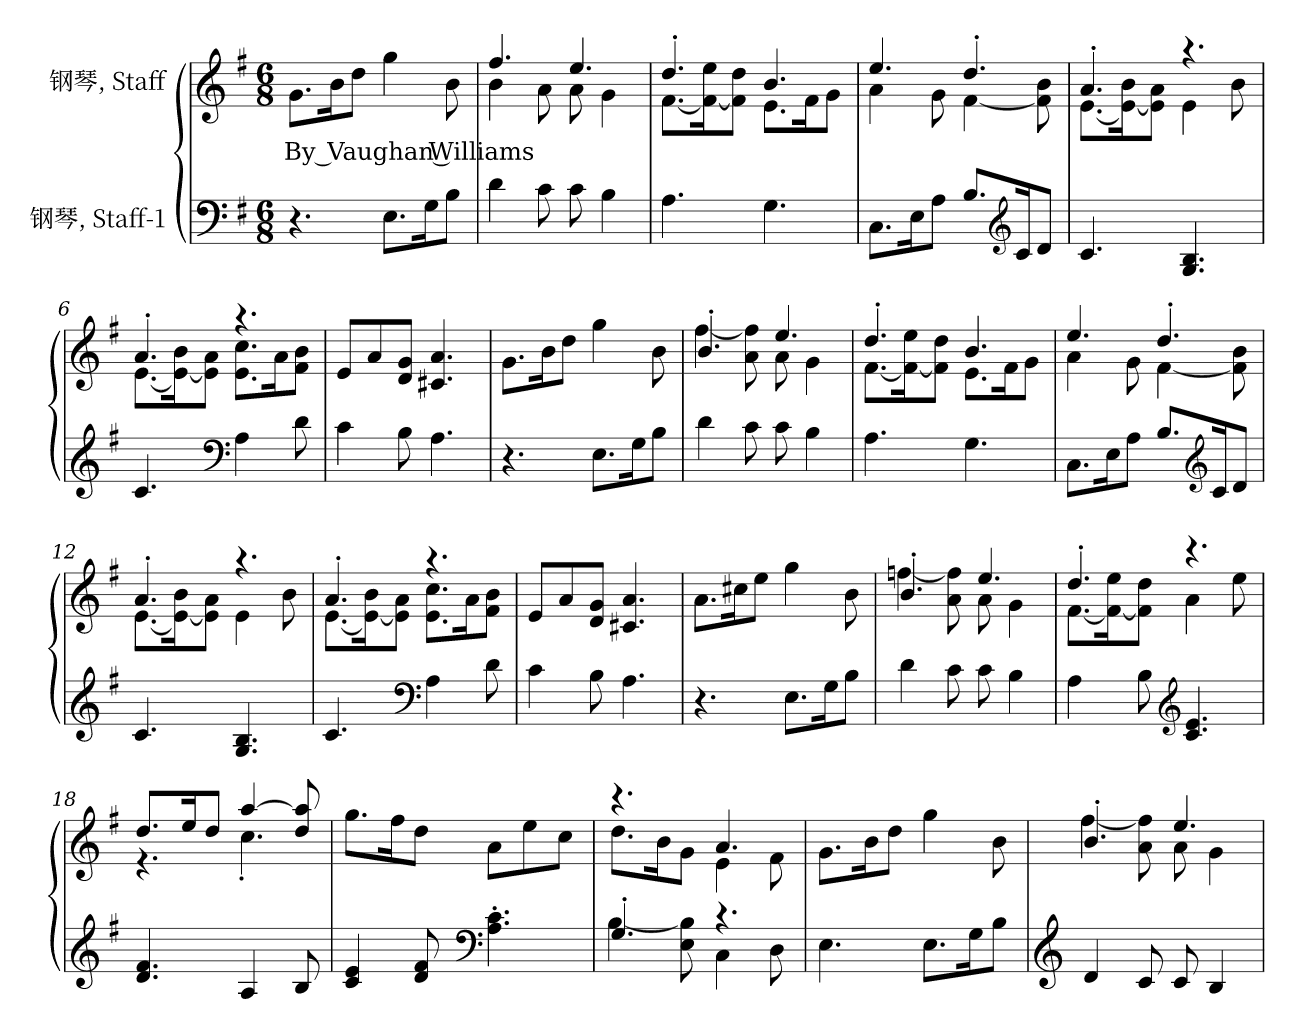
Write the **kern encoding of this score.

**kern	**kern	**text
*part2	*part1	*part1
*staff2	*staff1	*staff1
*I"钢琴, Staff-1	*I"钢琴, Staff	*
*clefF4	*clefG2	*
*k[f#]	*k[f#]	*
*M6/8	*M6/8	*
*MM90	*MM90	*
=1	=1	=1
4.r	8.g\L	By Vaughan Williams
.	16b\K	.
.	8dd\J	.
8.E\L	4gg\	.
16G\K	.	.
8B\J	8b\	.
=2	=2	=2
*	*^	*
4d\	4.ff#/	4b\	.
8c\	.	8a\	.
8c\	4.ee/	8a\	.
4B\	.	4g\	.
=3	=3	=3	=3
4.A\	4.dd'/	[8.f#\L	.
.	.	16f#\_ 16ee\K	.
.	.	8f#\] 8dd\J	.
4.G\	4.b/	8.e\L	.
.	.	16f#\K	.
.	.	8g\J	.
!!LO:LB:g=z	!!
=4	=4	=4	=4
8.C\L	4.ee/	4a\	.
16E\K	.	.	.
8A\J	.	8g\	.
8.B/L	4.dd'/	[4f#\	.
*clefG2	*	*	*
16c/K	.	.	.
8d/J	.	8f#\] 8b\	.
=5	=5	=5	=5
4.c/	4.a'/	[8.e\L	.
.	.	16e\_ 16b\K	.
.	.	8e\] 8a\J	.
4.G/ 4.B/	4.r	4e\	.
.	.	8b\	.
=6	=6	=6	=6
4.c/	4.a'/	[8.e\L	.
.	.	16e\_ 16b\K	.
.	.	8e\] 8a\J	.
*clefF4	*	*	*
4A\	4.r	8.e\ 8.cc\L	.
.	.	16a\K	.
8d\	.	8f#\ 8b\J	.
*	*v	*v	*
=7	=7	=7
4c\	8e/L	.
.	8a/	.
8B\	8d/ 8g/J	.
4.A\	4.c#X/ 4.a/	.
=8	=8	=8
4.r	8.g\L	.
.	16b\K	.
.	8dd\J	.
8.E\L	4gg\	.
16G\K	.	.
8B\J	8b\	.
!!LO:LB:g=z
=9	=9	=9
*	*^	*
4d\	4.b'/	[4ff#\	.
8c\	.	8a\ 8ff#\]	.
8c\	4.ee/	8a\	.
4B\	.	4g\	.
=10	=10	=10	=10
4.A\	4.dd'/	[8.f#\L	.
.	.	16f#\_ 16ee\K	.
.	.	8f#\] 8dd\J	.
4.G\	4.b/	8.e\L	.
.	.	16f#\K	.
.	.	8g\J	.
=11	=11	=11	=11
8.C\L	4.ee/	4a\	.
16E\K	.	.	.
8A\J	.	8g\	.
8.B/L	4.dd'/	[4f#\	.
*clefG2	*	*	*
16c/K	.	.	.
8d/J	.	8f#\] 8b\	.
=12	=12	=12	=12
4.c/	4.a'/	[8.e\L	.
.	.	16e\_ 16b\K	.
.	.	8e\] 8a\J	.
4.G/ 4.B/	4.r	4e\	.
.	.	8b\	.
=13	=13	=13	=13
4.c/	4.a'/	[8.e\L	.
.	.	16e\_ 16b\K	.
.	.	8e\] 8a\J	.
*clefF4	*	*	*
4A\	4.r	8.e\ 8.cc\L	.
.	.	16a\K	.
8d\	.	8f#\ 8b\J	.
*	*v	*v	*
!!LO:LB:g=z
=14	=14	=14
4c\	8e/L	.
.	8a/	.
8B\	8d/ 8g/J	.
4.A\	4.c#X/ 4.a/	.
=15	=15	=15
4.r	8.a\L	.
.	16cc#X\K	.
.	8ee\J	.
8.E\L	4gg\	.
16G\K	.	.
8B\J	8b\	.
=16	=16	=16
*	*^	*
4d\	4.b'/	[4ffn\	.
8c\	.	8a\ 8ff\]	.
8c\	4.ee/	8a\	.
4B\	.	4g\	.
=17	=17	=17	=17
4A\	4.dd'/	[8.f#\L	.
.	.	16f#\_ 16ee\K	.
8B\	.	8f#\] 8dd\J	.
*clefG2	*	*	*
4.c/ 4.e/	4.r	4a\	.
.	.	8ee\	.
=18	=18	=18	=18
4.d/ 4.f#/	8.dd/L	4.r	.
.	16ee/K	.	.
.	8dd/J	.	.
4A/	[4aa/	4.cc'\	.
8B/	8dd/ 8aa/]	.	.
*	*v	*v	*
!!LO:LB:g=z
=19	=19	=19
4c/ 4e/	8.gg\L	.
.	16ff#\K	.
8d/ 8f#/	8dd\J	.
*clefF4	*	*
4.A\' 4.c\'	8a\L	.
.	8ee\	.
.	8cc\J	.
=20	=20	=20
*^	*^	*
4.G'/	[4B\	4.r	8.dd\L	.
.	.	.	16b\K	.
.	8E\ 8B\]	.	8g\J	.
4.r	4C\	4.a/	4e\	.
.	8D\	.	8f#\	.
*v	*v	*	*	*
*	*v	*v	*
=21	=21	=21
4.E\	8.g\L	.
.	16b\K	.
.	8dd\J	.
8.E\L	4gg\	.
16G\K	.	.
8B\J	8b\	.
=22	=22	=22
*clefG2	*	*
*	*^	*
4d/	4.b'/	[4ff#\	.
8c/	.	8a\ 8ff#\]	.
8c/	4.ee/	8a\	.
4B/	.	4g\	.
*	*v	*v	*
=	=	=
*-	*-	*-
